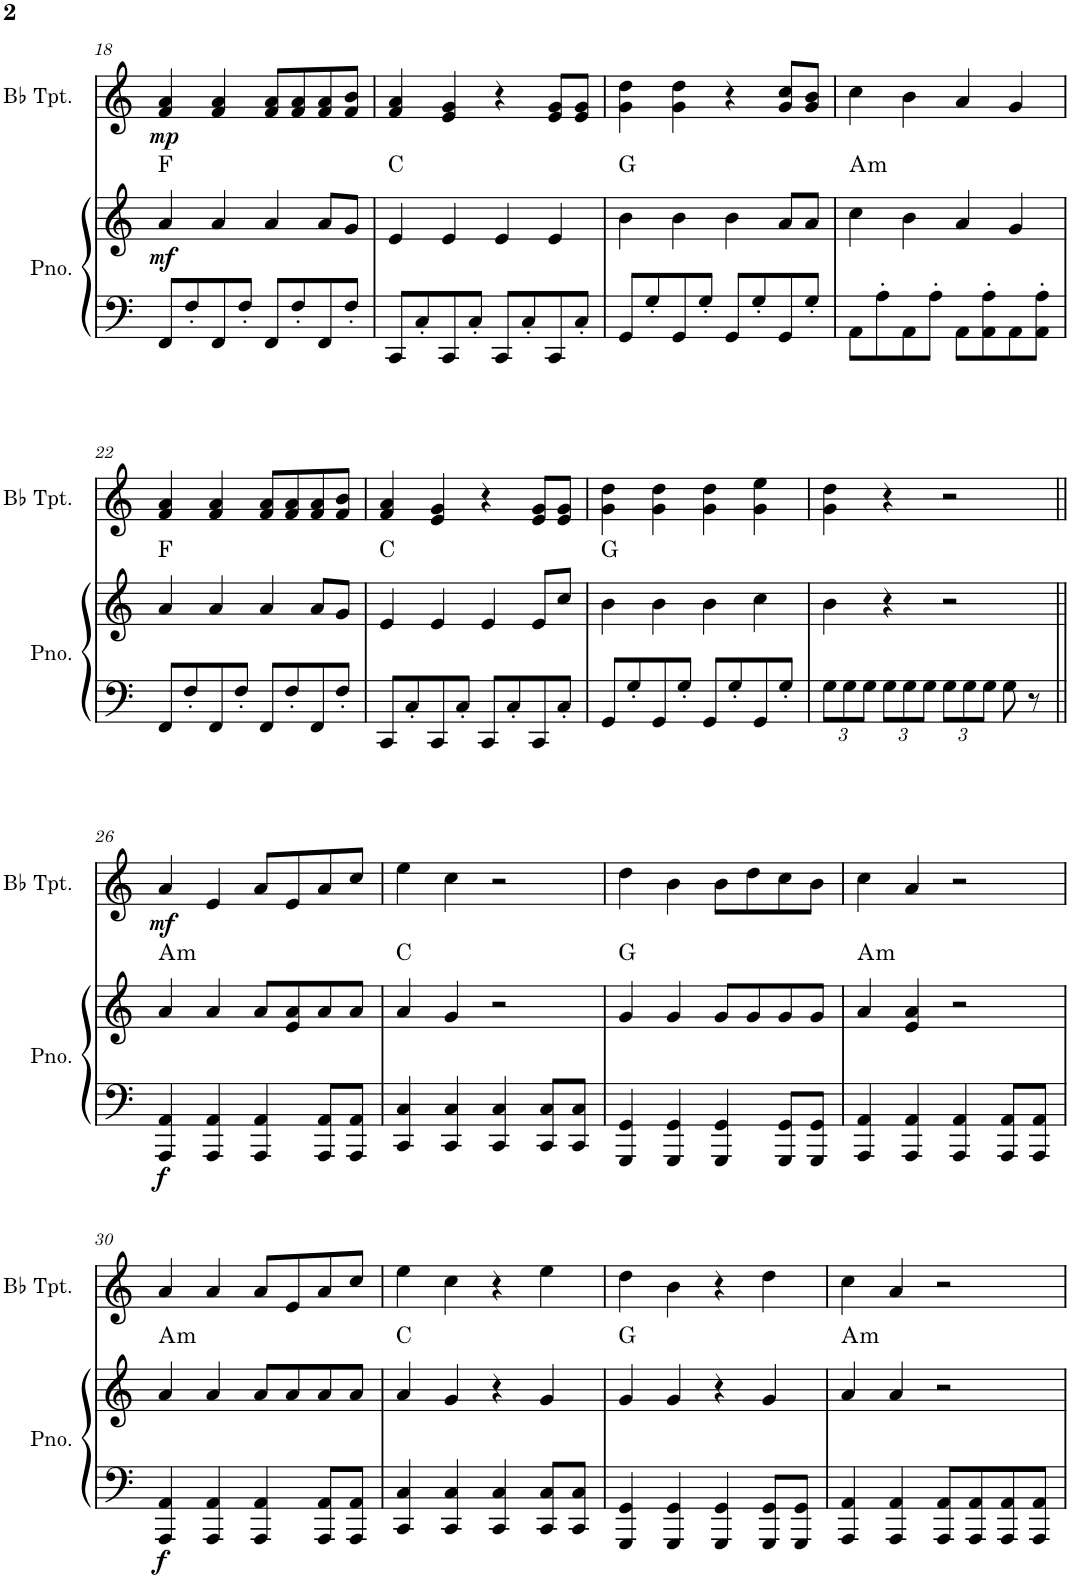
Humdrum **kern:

**kern	**kern	**dynam	**harte	**kern	**dynam
*part2	*part2	*part2	*part2	*part1	*part1
*staff3	*staff2	*staff2/3	*	*staff1	*staff1
*I"Piano	*	*	*	*I"Bb Trumpet	*
*I'Pno.	*	*	*	*I'Bb Tpt.	*
!!LO:PB:g=z
*clefF4	*clefG2	*	*	*clefG2	*
*	*	*	*	*Trd1c2	*
*k[]	*k[]	*	*	*k[]	*
*M4/4	*M4/4	*	*	*M4/4	*
=18	=18	=18	=18	=18	=18
!	!	!LO:DY:b	!	!	!LO:DY:b
8FF/L	4a/	mf	F:maj	4f/ 4a/	mp
8F'/	.	.	.	.	.
8FF/	4a/	.	.	4f/ 4a/	.
8F'/J	.	.	.	.	.
8FF/L	4a/	.	.	8f/ 8a/L	.
8F'/	.	.	.	8f/ 8a/	.
8FF/	8a/L	.	.	8f/ 8a/	.
8F'/J	8g/J	.	.	8f/ 8b/J	.
=19	=19	=19	=19	=19	=19
8CC/L	4e/	.	C:maj	4f/ 4a/	.
8C'/	.	.	.	.	.
8CC/	4e/	.	.	4e/ 4g/	.
8C'/J	.	.	.	.	.
8CC/L	4e/	.	.	4r	.
8C'/	.	.	.	.	.
8CC/	4e/	.	.	8e/ 8g/L	.
8C'/J	.	.	.	8e/ 8g/J	.
=20	=20	=20	=20	=20	=20
8GG/L	4b\	.	G:maj	4g\ 4dd\	.
8G'/	.	.	.	.	.
8GG/	4b\	.	.	4g\ 4dd\	.
8G'/J	.	.	.	.	.
8GG/L	4b\	.	.	4r	.
8G'/	.	.	.	.	.
8GG/	8a/L	.	.	8g/ 8cc/L	.
8G'/J	8a/J	.	.	8g/ 8b/J	.
=21	=21	=21	=21	=21	=21
!	!	!	!LO:H:kt=m	!	!
8AA\L	4cc\	.	A:min	4cc\	.
8A'\	.	.	.	.	.
8AA\	4b\	.	.	4b\	.
8A'\J	.	.	.	.	.
8AA\L	4a/	.	.	4a/	.
8AA\' 8A\'	.	.	.	.	.
8AA\	4g/	.	.	4g/	.
8AA\' 8A\'J	.	.	.	.	.
!!LO:LB:g=z
=22	=22	=22	=22	=22	=22
8FF/L	4a/	.	F:maj	4f/ 4a/	.
8F'/	.	.	.	.	.
8FF/	4a/	.	.	4f/ 4a/	.
8F'/J	.	.	.	.	.
8FF/L	4a/	.	.	8f/ 8a/L	.
8F'/	.	.	.	8f/ 8a/	.
8FF/	8a/L	.	.	8f/ 8a/	.
8F'/J	8g/J	.	.	8f/ 8b/J	.
=23	=23	=23	=23	=23	=23
8CC/L	4e/	.	C:maj	4f/ 4a/	.
8C'/	.	.	.	.	.
8CC/	4e/	.	.	4e/ 4g/	.
8C'/J	.	.	.	.	.
8CC/L	4e/	.	.	4r	.
8C'/	.	.	.	.	.
8CC/	8e/L	.	.	8e/ 8g/L	.
8C'/J	8cc/J	.	.	8e/ 8g/J	.
=24	=24	=24	=24	=24	=24
8GG/L	4b\	.	G:maj	4g\ 4dd\	.
8G'/	.	.	.	.	.
8GG/	4b\	.	.	4g\ 4dd\	.
8G'/J	.	.	.	.	.
8GG/L	4b\	.	.	4g\ 4dd\	.
8G'/	.	.	.	.	.
8GG/	4cc\	.	.	4g\ 4ee\	.
8G'/J	.	.	.	.	.
=25	=25	=25	=25	=25	=25
*Xbrackettup	*	*	*	*	*
12G\L	4b\	.	.	4g\ 4dd\	.
12G\	.	.	.	.	.
12G\J	.	.	.	.	.
12G\L	4r	.	.	4r	.
12G\	.	.	.	.	.
12G\J	.	.	.	.	.
12G\L	2r	.	.	2r	.
12G\	.	.	.	.	.
12G\J	.	.	.	.	.
8G\	.	.	.	.	.
8r	.	.	.	.	.
!!LO:LB:g=z
=26||	=26||	=26||	=26||	=26||	=26||
!	!	!LO:DY:b=2	!LO:H:kt=m	!	!LO:DY:b
4AAA/ 4AA/	4a/	f	A:min	4a/	mf
4AAA/ 4AA/	4a/	.	.	4e/	.
4AAA/ 4AA/	8a/L	.	.	8a/L	.
.	8e/ 8a/	.	.	8e/	.
8AAA/ 8AA/L	8a/	.	.	8a/	.
8AAA/ 8AA/J	8a/J	.	.	8cc/J	.
=27	=27	=27	=27	=27	=27
4CC/ 4C/	4a/	.	C:maj	4ee\	.
4CC/ 4C/	4g/	.	.	4cc\	.
4CC/ 4C/	2r	.	.	2r	.
8CC/ 8C/L	.	.	.	.	.
8CC/ 8C/J	.	.	.	.	.
=28	=28	=28	=28	=28	=28
4GGG/ 4GG/	4g/	.	G:maj	4dd\	.
4GGG/ 4GG/	4g/	.	.	4b\	.
4GGG/ 4GG/	8g/L	.	.	8b\L	.
.	8g/	.	.	8dd\	.
8GGG/ 8GG/L	8g/	.	.	8cc\	.
8GGG/ 8GG/J	8g/J	.	.	8b\J	.
=29	=29	=29	=29	=29	=29
!	!	!	!LO:H:kt=m	!	!
4AAA/ 4AA/	4a/	.	A:min	4cc\	.
4AAA/ 4AA/	4e/ 4a/	.	.	4a/	.
4AAA/ 4AA/	2r	.	.	2r	.
8AAA/ 8AA/L	.	.	.	.	.
8AAA/ 8AA/J	.	.	.	.	.
!!LO:LB:g=z
=30	=30	=30	=30	=30	=30
!	!	!LO:DY:b=2	!LO:H:kt=m	!	!
4AAA/ 4AA/	4a/	f	A:min	4a/	.
4AAA/ 4AA/	4a/	.	.	4a/	.
4AAA/ 4AA/	8a/L	.	.	8a/L	.
.	8a/	.	.	8e/	.
8AAA/ 8AA/L	8a/	.	.	8a/	.
8AAA/ 8AA/J	8a/J	.	.	8cc/J	.
=31	=31	=31	=31	=31	=31
4CC/ 4C/	4a/	.	C:maj	4ee\	.
4CC/ 4C/	4g/	.	.	4cc\	.
4CC/ 4C/	4r	.	.	4r	.
8CC/ 8C/L	4g/	.	.	4ee\	.
8CC/ 8C/J	.	.	.	.	.
=32	=32	=32	=32	=32	=32
4GGG/ 4GG/	4g/	.	G:maj	4dd\	.
4GGG/ 4GG/	4g/	.	.	4b\	.
4GGG/ 4GG/	4r	.	.	4r	.
8GGG/ 8GG/L	4g/	.	.	4dd\	.
8GGG/ 8GG/J	.	.	.	.	.
=33	=33	=33	=33	=33	=33
!	!	!	!LO:H:kt=m	!	!
4AAA/ 4AA/	4a/	.	A:min	4cc\	.
4AAA/ 4AA/	4a/	.	.	4a/	.
8AAA/ 8AA/L	2r	.	.	2r	.
8AAA/ 8AA/	.	.	.	.	.
8AAA/ 8AA/	.	.	.	.	.
8AAA/ 8AA/J	.	.	.	.	.
=	=	=	=	=	=
*-	*-	*-	*-	*-	*-
